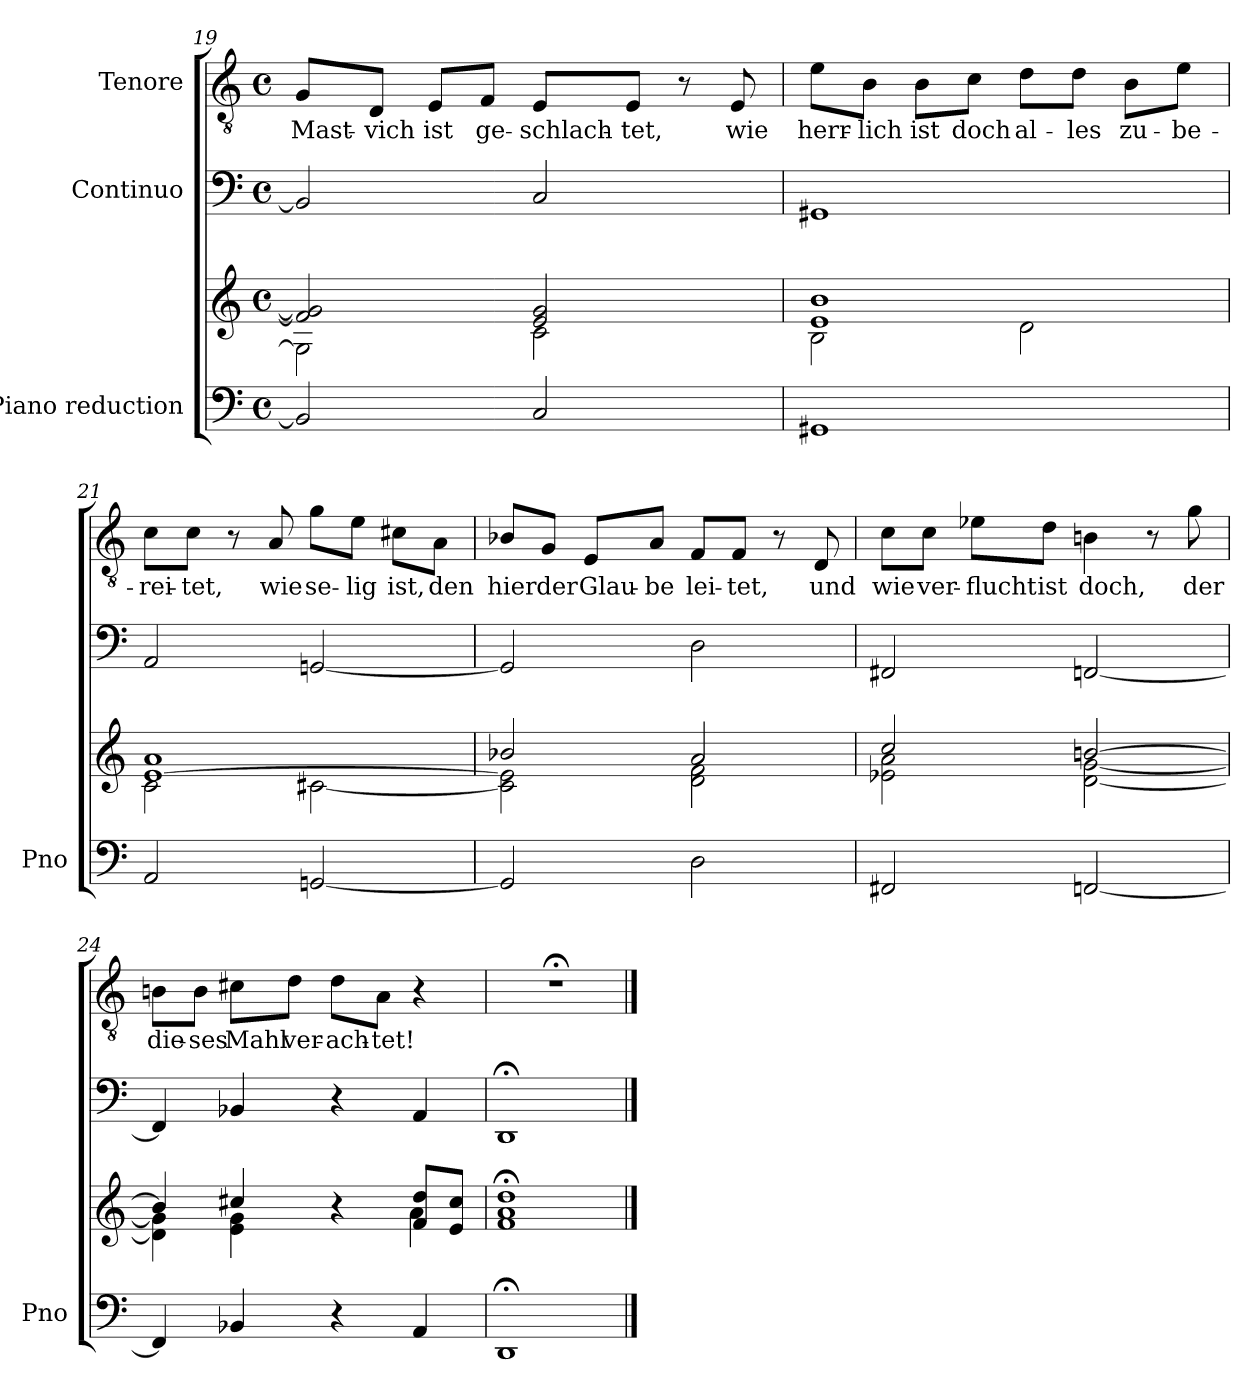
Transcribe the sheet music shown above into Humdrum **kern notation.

**kern	**kern	**kern	**kern	**text
*part3	*part3	*part2	*part1	*part1
*staff4	*staff3	*staff2	*staff1	*staff1
*I"Piano reduction	*	*I"Continuo	*I"Tenore	*
*I'Pno	*	*	*	*
*clefF4	*clefG2	*clefF4	*clefGv2	*
*k[]	*k[]	*k[]	*k[]	*
*M4/4	*M4/4	*M4/4	*M4/4	*
*met(c)	*met(c)	*met(c)	*met(c)	*
=19	=19	=19	=19	=19
*	*^	*	*	*
!	!	!	!	!	!LO:LY:b
2BB/]	2f/] 2g/]	2G\]	2BB/]	8G/L	Mast-
!	!	!	!	!	!LO:LY:b
.	.	.	.	8D/J	-vich
!	!	!	!	!	!LO:LY:b
.	.	.	.	8E/L	ist
!	!	!	!	!	!LO:LY:b
.	.	.	.	8F/J	ge-
!	!	!	!	!	!LO:LY:b
2C/	2e/ 2g/	2c\	2C/	8E/L	-schlach-
!	!	!	!	!	!LO:LY:b
.	.	.	.	8E/J	-tet,
.	.	.	.	8r	.
!	!	!	!	!	!LO:LY:b
.	.	.	.	8E/	wie
!!LO:LB:g=z
=20	=20	=20	=20	=20	=20
!	!	!	!	!	!LO:LY:b
1GG#X	1e 1b	2B\	1GG#X	8e\L	herr-
!	!	!	!	!	!LO:LY:b
.	.	.	.	8B\J	-lich
!	!	!	!	!	!LO:LY:b
.	.	.	.	8B\L	ist
!	!	!	!	!	!LO:LY:b
.	.	.	.	8c\J	doch
!	!	!	!	!	!LO:LY:b
.	.	2d\	.	8d\L	al-
!	!	!	!	!	!LO:LY:b
.	.	.	.	8d\J	-les
!	!	!	!	!	!LO:LY:b
.	.	.	.	8B\L	zu-
!	!	!	!	!	!LO:LY:b
.	.	.	.	8e\J	-be-
=21	=21	=21	=21	=21	=21
!	!	!	!	!	!LO:LY:b
2AA/	[1e 1a	2c\	2AA/	8c\L	-rei-
!	!	!	!	!	!LO:LY:b
.	.	.	.	8c\J	-tet,
.	.	.	.	8r	.
!	!	!	!	!	!LO:LY:b
.	.	.	.	8A/	wie
!	!	!	!	!	!LO:LY:b
[2GGn/	.	[2c#X\	[2GGn/	8g\L	se-
!	!	!	!	!	!LO:LY:b
.	.	.	.	8e\J	-lig
!	!	!	!	!	!LO:LY:b
.	.	.	.	8c#X\L	ist,
!	!	!	!	!	!LO:LY:b
.	.	.	.	8A\J	den
=22	=22	=22	=22	=22	=22
!	!	!	!	!	!LO:LY:b
2GG/]	2b-X/	2c#\] 2e\]	2GG/]	8B-X/L	hier
!	!	!	!	!	!LO:LY:b
.	.	.	.	8G/J	der
!	!	!	!	!	!LO:LY:b
.	.	.	.	8E/L	Glau-
!	!	!	!	!	!LO:LY:b
.	.	.	.	8A/J	-be
!	!	!	!	!	!LO:LY:b
2D\	2a/	2d\ 2f\	2D\	8F/L	lei-
!	!	!	!	!	!LO:LY:b
.	.	.	.	8F/J	-tet,
.	.	.	.	8r	.
!	!	!	!	!	!LO:LY:b
.	.	.	.	8D/	und
=23	=23	=23	=23	=23	=23
!	!	!	!	!	!LO:LY:b
2FF#X/	2cc/	2e-X\ 2a\	2FF#X/	8c\L	wie
!	!	!	!	!	!LO:LY:b
.	.	.	.	8c\J	ver-
!	!	!	!	!	!LO:LY:b
.	.	.	.	8e-X\L	-flucht
!	!	!	!	!	!LO:LY:b
.	.	.	.	8d\J	ist
!	!	!	!	!	!LO:LY:b
[2FFn/	[2bn/	[2d\ [2g\	[2FFn/	4Bn\	doch,
.	.	.	.	8r	.
!	!	!	!	!	!LO:LY:b
.	.	.	.	8g\	der
=24	=24	=24	=24	=24	=24
!	!	!	!	!	!LO:LY:b
4FF/]	4b/]	4d\] 4g\]	4FF/]	8Bn\L	die-
!	!	!	!	!	!LO:LY:b
.	.	.	.	8B\J	-ses
!	!	!	!	!	!LO:LY:b
4BB-X/	4cc#X/	4e\ 4g\	4BB-X/	8c#X\L	Mahl
!	!	!	!	!	!LO:LY:b
.	.	.	.	8d\J	ver-
!	!	!	!	!	!LO:LY:b
4r	4r	4ryy	4r	8d\L	-ach-
!	!	!	!	!	!LO:LY:b
.	.	.	.	8A\J	-tet!
4AA/	8f/ 8dd/L	4a\	4AA/	4r	.
.	8e/ 8cc#/J	.	.	.	.
*	*v	*v	*	*	*
=25	=25	=25	=25	=25
1DD;	1f;< 1a;< 1dd;<	1DD;<	1r;<	.
==	==	==	==	==
*-	*-	*-	*-	*-
